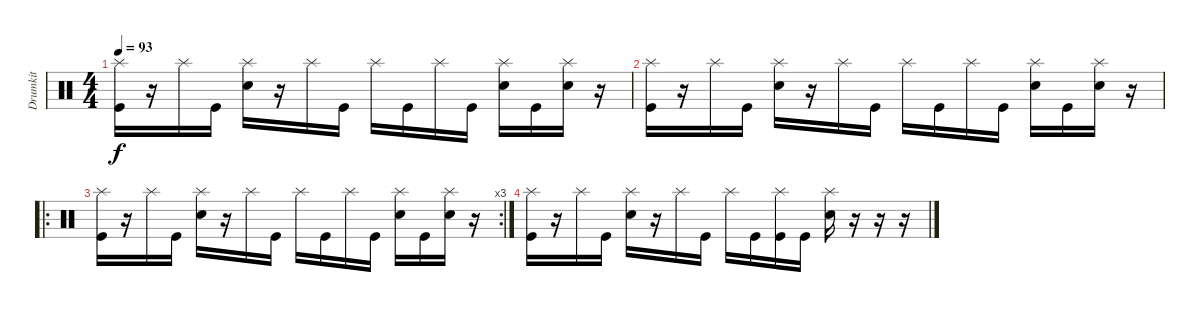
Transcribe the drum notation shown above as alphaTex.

\track ("Drumkit" "Drumkit") {instrument percussion}
\staff {score}
\articulation defaults
\ts (4 4)
\tempo 93
\clef neutral
\ks c
("Splash (hit)" "Kick (hit)").16{dy f} r.16 "Splash (hit)".16 "Kick (hit)".16 ("Splash (hit)" "Snare (hit) 2").16 r.16 "Splash (hit)".16 "Kick (hit)".16 "Splash (hit)".16 "Kick (hit)".16 "Splash (hit)".16 "Kick (hit)".16 ("Splash (hit)" "Snare (hit) 2").16 "Kick (hit)".16 ("Splash (hit)" "Snare (hit) 2").16 r.16 |
("Splash (hit)" "Kick (hit)").16 r.16 "Splash (hit)".16 "Kick (hit)".16 ("Splash (hit)" "Snare (hit) 2").16 r.16 "Splash (hit)".16 "Kick (hit)".16 "Splash (hit)".16 "Kick (hit)".16 "Splash (hit)".16 "Kick (hit)".16 ("Splash (hit)" "Snare (hit) 2").16 "Kick (hit)".16 ("Splash (hit)" "Snare (hit) 2").16 r.16 |
\ro
\rc 3
("Splash (hit)" "Kick (hit)").16 r.16 "Splash (hit)".16 "Kick (hit)".16 ("Splash (hit)" "Snare (hit) 2").16 r.16 "Splash (hit)".16 "Kick (hit)".16 "Splash (hit)".16 "Kick (hit)".16 "Splash (hit)".16 "Kick (hit)".16 ("Splash (hit)" "Snare (hit) 2").16 "Kick (hit)".16 ("Splash (hit)" "Snare (hit) 2").16 r.16 |
("Splash (hit)" "Kick (hit)").16 r.16 "Splash (hit)".16 "Kick (hit)".16 ("Splash (hit)" "Snare (hit) 2").16 r.16 "Splash (hit)".16 "Kick (hit)".16 "Splash (hit)".16 "Kick (hit)".16 ("Splash (hit)" "Kick (hit)").16 "Kick (hit)".16 ("Splash (hit)" "Snare (hit) 2").16 r.16 r.16 r.16
